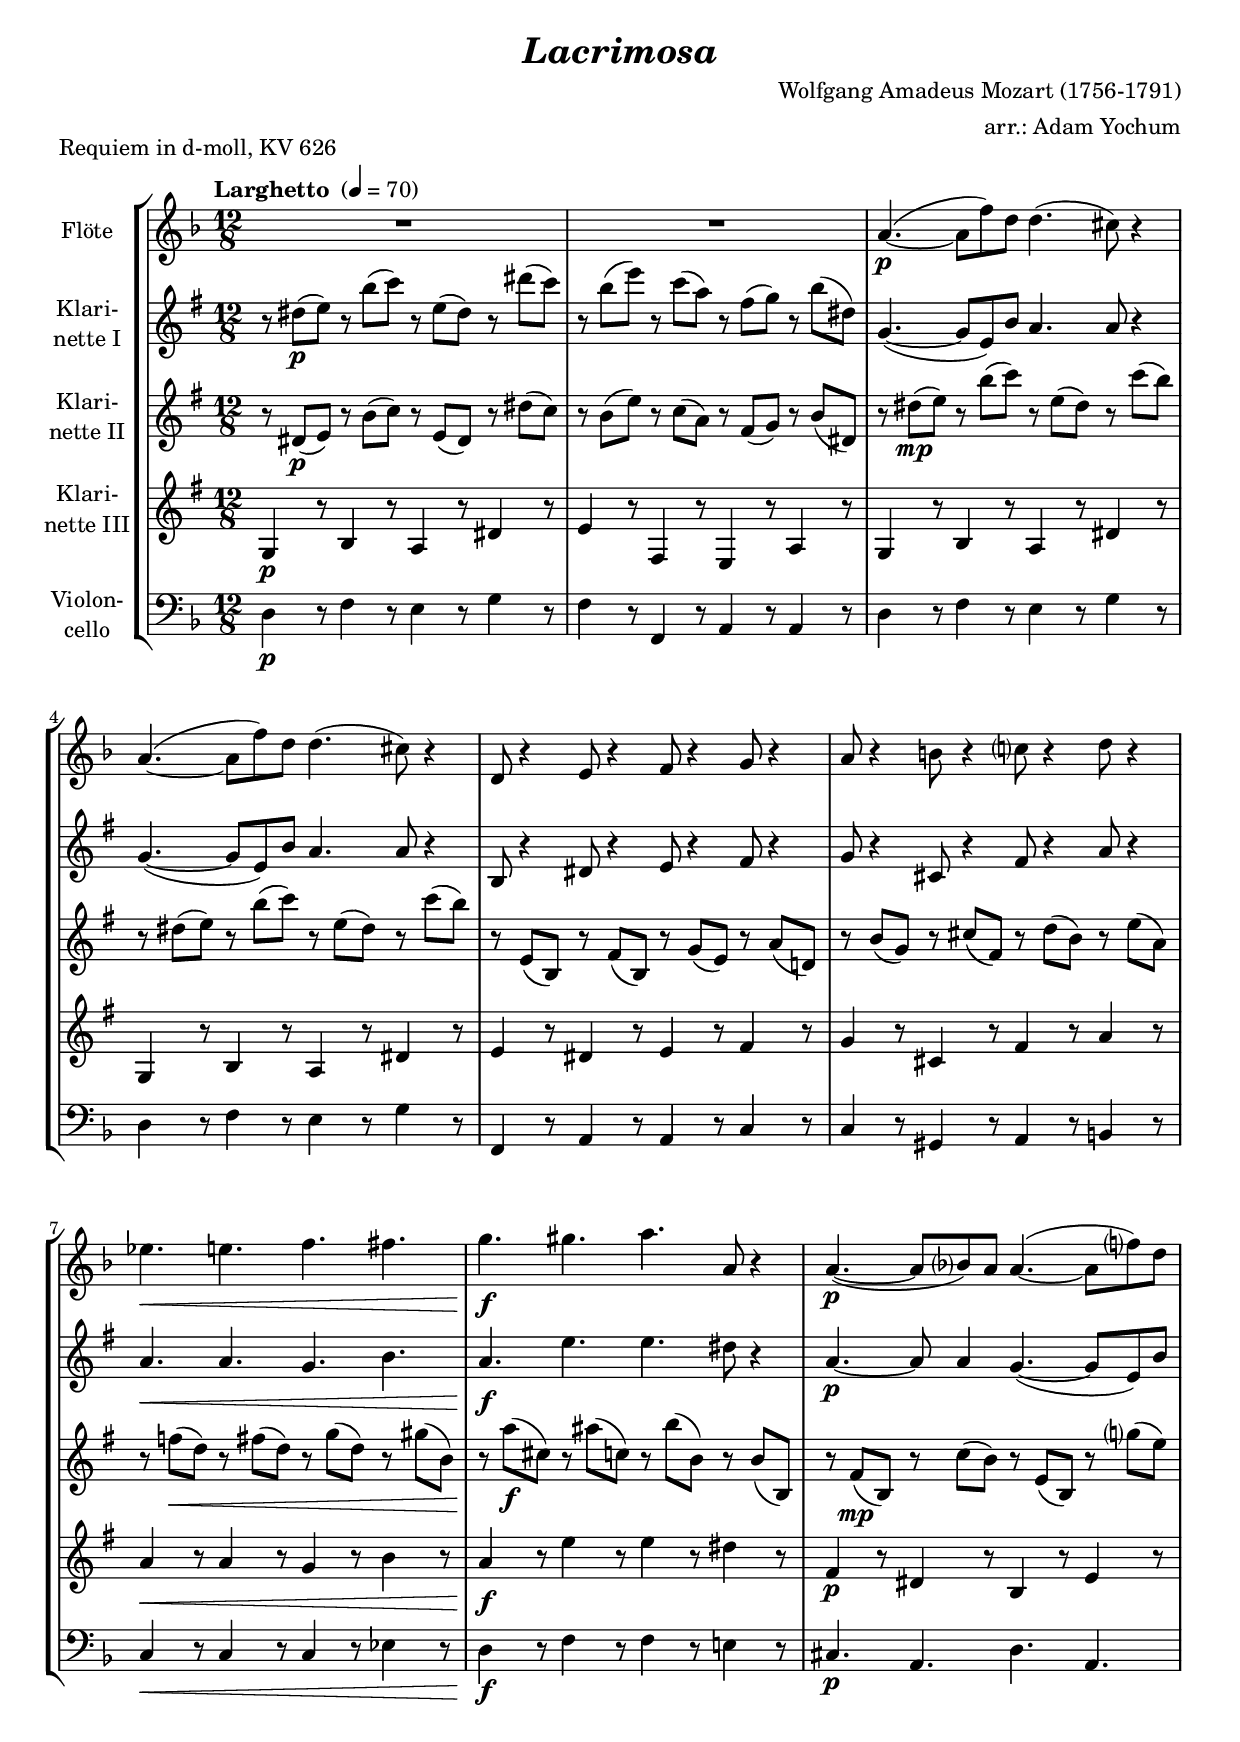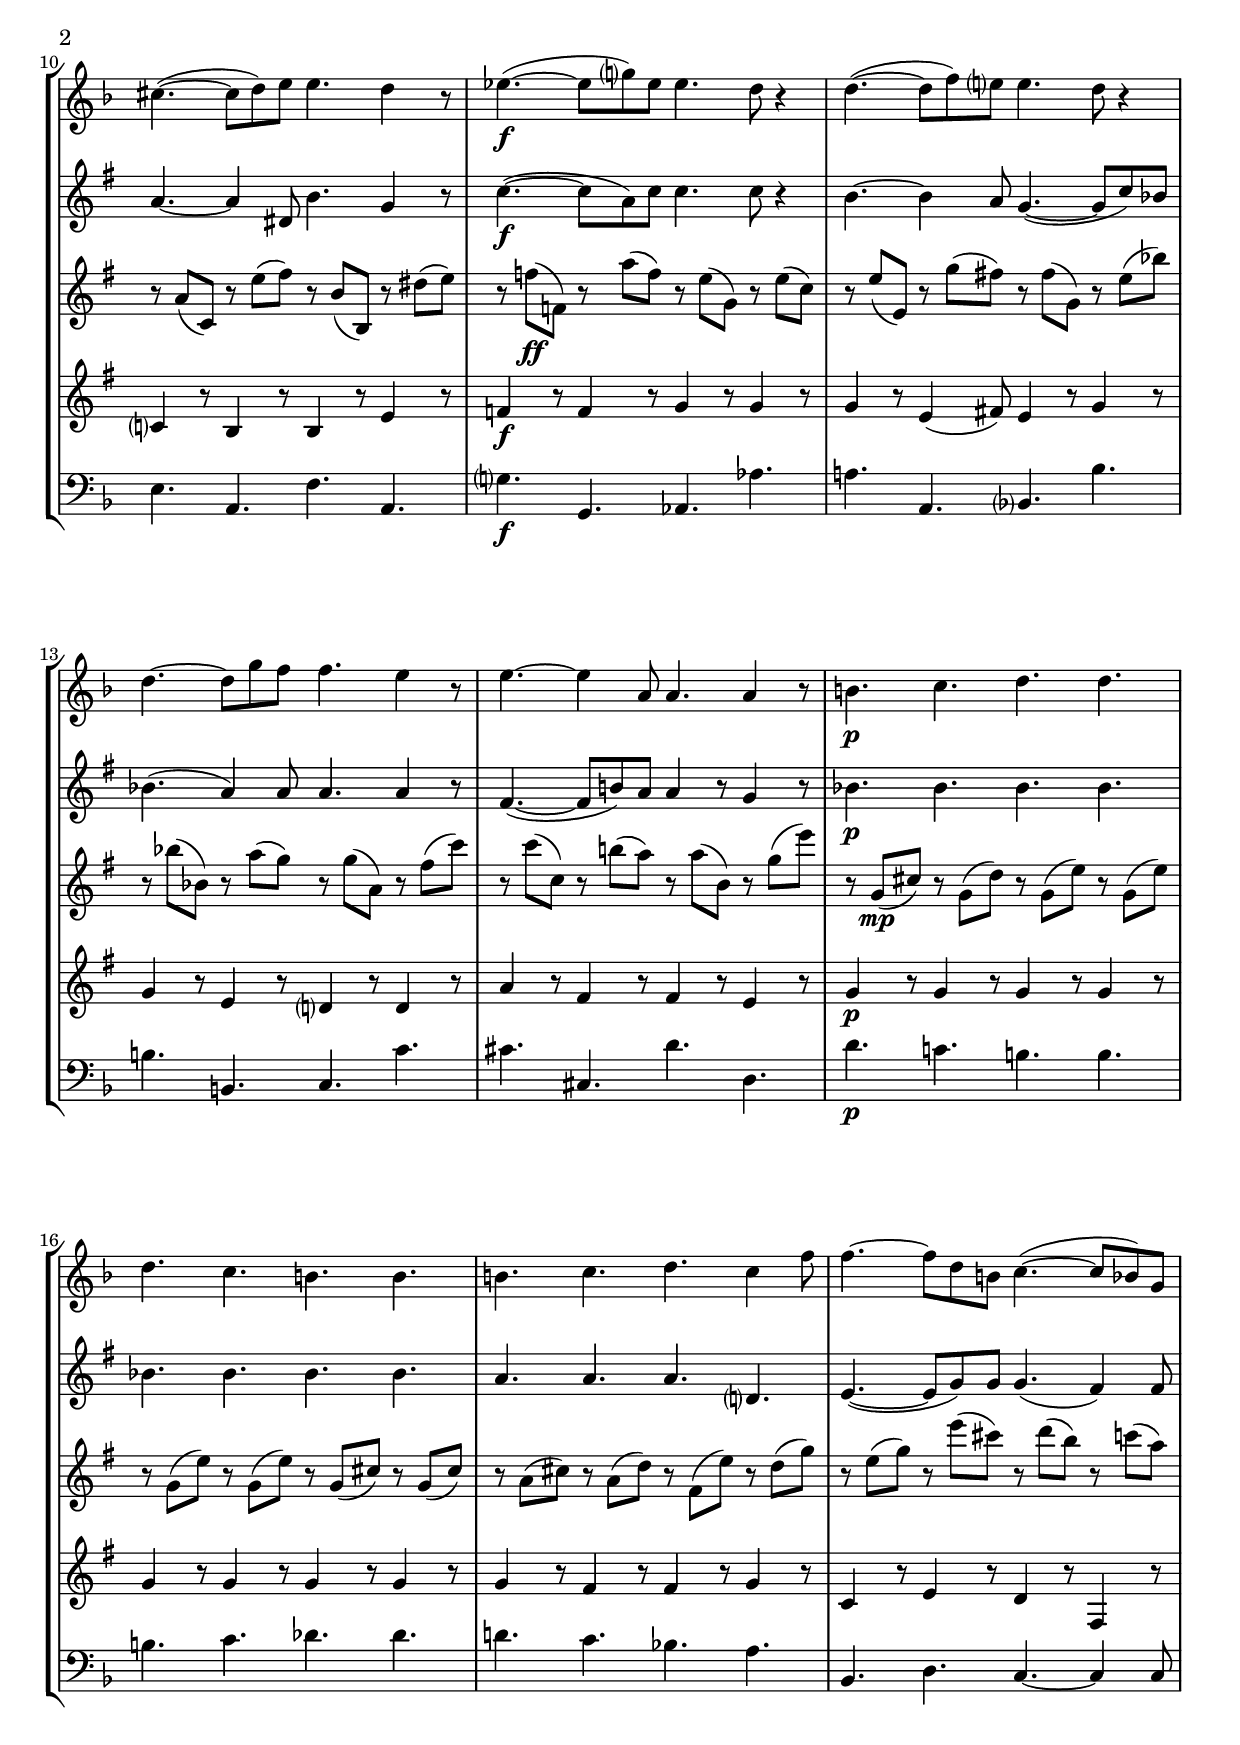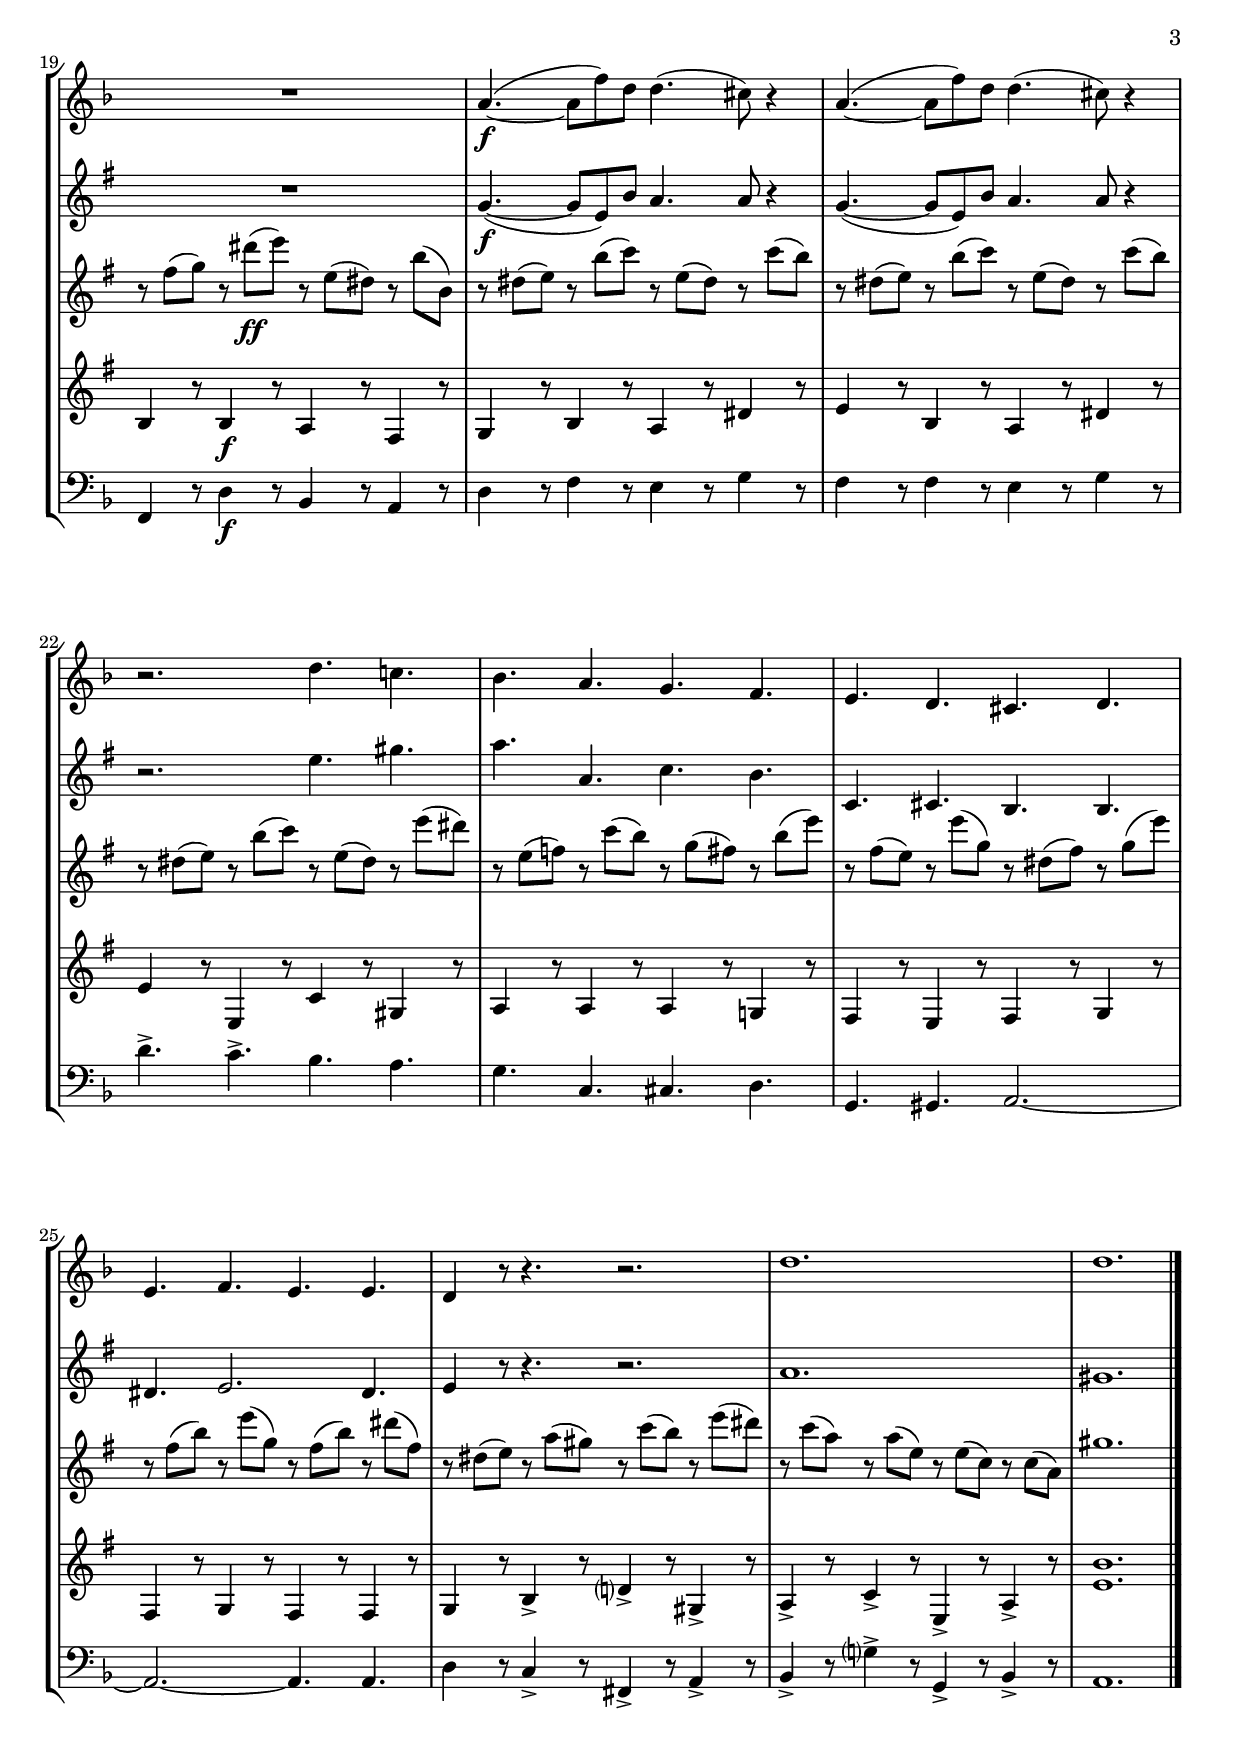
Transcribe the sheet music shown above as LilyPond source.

\version "2.18.2"
\include "deutsch.ly"
  
#(set-global-staff-size 19.5)

\header {
  title     = \markup \bold \italic "Lacrimosa"
  composer  = "Wolfgang Amadeus Mozart (1756-1791)"
  arranger  = "arr.: Adam Yochum"
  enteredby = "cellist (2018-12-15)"
  piece     = "Requiem in d-moll, KV 626 "
}

voiceconsts = {
  \key d \minor
  \time 12/8
  \clef "treble"
%  \numericTimeSignature
  \compressFullBarRests
  % Set default beaming for all staves
% \set Timing.beamExceptions = #'()
% \set Timing.baseMoment     = #(ly:make-moment 1 4)
% \set Timing.beatStructure  = #'(1 1 1)
  \tempo "Larghetto " 4=70
}

micl = "clarinet"
mifl = "flute"
miob = "oboe"
mifh = "french horn"
misx = "tenor sax"
mist = "string ensemble 1"
miba = "cello"

va = \relative c'' {
  \voiceconsts

  R1.*2
  a4.(~\p a8 f') d d4.( cis8) r4
  a4.(~ a8 f') d d4.( cis8) r4

  d,8 r4 e8 r4 f8 r4 g8 r4
  a8 r4 h8 r4 c?8 r4 d8 r4
  es4.\< e f fis

  g\!\f gis a a,8 r4
  a4.(~\p a8 b?) a a4.(~ a8 f'?) d
  cis4.(~ cis8 d) e e4. d4 r8
  es4.(~\f es8 g?) es es4. d8 r4

  d4.(~ d8 f) e? e4. d8 r4
  d4.~ d8 g f f4. e4 r8
  e4.~ e4 a,8 a4. a4 r8
  h4.\p c d d

  d c h h
  h c d c4 f8
  f4.~ f8 d h c4.(~ c8 b) g
  R1.

  a4.(~\f a8 f') d d4.( cis8) r4
  a4.(~ a8 f') d d4.( cis8) r4
  r2. d4. c!
  b a g f

  e d cis d
  e f e e
  d4 r8 r4. r2.
  d'1.
  d \bar "|."
}

vb = \relative c'' {
  \voiceconsts

  r8 cis(\p d) r a'( b) r d,( cis) r cis'( b)
  r a( d) r b( g) r e( f) r a( cis,)
  f,4.(~ f8 d) a' g4. g8 r4

  f4.(~ f8 d) a' g4. g8 r4
  a,8 r4 cis8 r4 d8 r4 e8 r4
  f8 r4 h,8 r4 e8 r4 g8 r4

  g4.\< g f a
  g\!\f d' d cis8 r4
  g4.~\p g8 g4 f4.(~ f8 d) a'
  g4.~ g4 cis,8 a'4. f4 r8

  b4.(~\f b8 g) b b4. b8 r4
  a4.~ a4 g8 f4.(~ f8 b) as
  as4.( g4) g8 g4. g4 r8

  e4.(~ e8 a!) g g4 r8 f4 r8
  as4.\p as as as
  as as as as
  g g g c,?

  d(~ d8 f) f f4.( e4) e8
  R1.
  f4.(~\f f8 d) a' g4. g8 r4
  f4.(~ f8 d) a' g4. g8 r4

  r2. d'4. fis
  g g, b a
  b, h a a
  cis d2. cis4.

  d4 r8 r4. r2.
  g1.
  fis \bar "|."
}

vc = \relative c' {
  \voiceconsts

  r8 cis(\p d) r a'( b) r d,( cis) r cis'( b)
  r a( d) r b( g) r e( f) r a( cis,)
  r cis'(\mp d) r a'( b) r d,( cis) r b'( a)

  r cis,( d) r a'( b) r d,( cis) r b'( a)
  r d,,( a) r e'( a,) r f'( d) r g( c,!)
  r a'( f) r h( e,) r c'( a) r d( g,)

  r es'(\< c) r e( c) r f( c) r fis( a,)
  r\! g'(\f h,) r gis'( b,) r a'( a,) r a( a,)
  r e'(\mp a,) r b'( a) r d, ( a) r f''?( d)

  r g,( b,) r d'( e) r a,( a,) r cis'( d)
  r es(\ff es,) r g'( es) r d( f,) r d'( b)
  r d( d,) r f'( e!) r e( f,) r d'( as')

  r as( as,) r g'( f) r f( g,) r e'( b')
  r b( b,) r a'!( g) r g( a,) r f'( d')
  r f,,(\mp h) r f( c') r f,( d') r f,( d')

  r f,( d') r f,( d') r f,( h) r f( h)
  r g( h) r g( c) r e,( d') r c( f)
  r d( f) r d'( h) r c( a) r b( g)

  r e( f) r cis'(\ff d) r d,( cis) r a'( a,)
  r cis( d) r a'( b) r d,( cis) r b'( a)
  r cis,( d) r a'( b) r d,( cis) r b'( a)

  r cis,( d) r a'( b) r d,( cis) r d'( cis)
  r d,( es) r b'( a) r f( e) r a( d)
  r e,( d) r d'( f,) r cis( e) r f( d')
  
  r e,( a) r d( f,) r e( a) r cis( e,)
  r cis( d) r g( fis) r b( a) r d( cis)
  r b( g) r g( d) r d( b) r b( g)
  fis'1. \bar "|."
}

vd = \relative c {
  \voiceconsts

  f4\p r8 a4 r8 g4 r8 cis4 r8
  d4 r8 e,4 r8 d4 r8 g4 r8
  f4 r8 a4 r8 g4 r8 cis4 r8

  f,4 r8 a4 r8 g4 r8 cis4 r8
  d4 r8 cis4 r8 d4 r8 e4 r8
  f4 r8 h,4 r8 e4 r8 g4 r8

  g4\< r8 g4 r8 f4 r8 a4 r8
  g4\!\f r8 d'4 r8 d4 r8 cis4 r8
  e,4\p r8 cis4 r8 a4 r8 d4 r8
  b?4 r8 a4 r8 a4 r8 d4 r8

  es4\f r8 es4 r8 f4 r8 f4 r8
  f4 r8 d4( e!8) d4 r8 f4 r8
  f4 r8 d4 r8 c?4 r8 c4 r8

  g'4 r8 e4 r8 e4 r8 d4 r8
  f4\p r8 f4 r8 f4 r8 f4 r8
  f4 r8 f4 r8 f4 r8 f4 r8
  f4 r8 e4 r8 e4 r8 f4 r8

  b,4 r8 d4 r8 c4 r8 e,4 r8
  a4 r8 a4\f r8 g4 r8 e4 r8
  f4 r8 a4 r8 g4 r8 cis4 r8
  d4 r8 a4 r8 g4 r8 cis4 r8

  d4 r8 d,4 r8 b'4 r8 fis4 r8
  g4 r8 g4 r8 g4 r8 f!4 r8
  e4 r8 d4 r8 e4 r8 f4 r8
  e4 r8 f4 r8 e4 r8 e4 r8

  f4 r8 a4-> r8 c?4-> r8 fis,4-> r8
  g4-> r8 b4-> r8 d,4-> r8 g4-> r8
  <d' a'>1. \bar "|."
}

ve = \relative c {
  \voiceconsts
  \clef "bass"

  d4\p r8 f4 r8 e4 r8 g4 r8
  f4 r8 f,4 r8 a4 r8 a4 r8
  d4 r8 f4 r8 e4 r8 g4 r8

  d4 r8 f4 r8 e4 r8 g4 r8
  f,4 r8 a4 r8 a4 r8 c4 r8
  c4 r8 gis4 r8 a4 r8 h4 r8
  c4\< r8 c4 r8 c4 r8 es4 r8

  d4\!\f r8 f4 r8 f4 r8 e!4 r8
  cis4.\p a d a
  e' a, f' a,
  g'?\f g, as as'

  a! a, b? b'
  h h, c c'
  cis cis, d' d,
  d'\p c! h h

  h c des des
  d! c b! a
  b, d c~ c4 c8
  f,4 r8 d'4\f r8 b4 r8 a4 r8

  d4 r8 f4 r8 e4 r8 g4 r8
  f4 r8 f4 r8 e4 r8 g4 r8
  d'4.-> c-> b a
  g c, cis d

  g, gis a2.~
  a~ a4. a
  d4 r8 c4-> r8 fis,4-> r8 a4-> r8
  b4-> r8 g'?4-> r8 g,4-> r8 b4-> r8
  a1. \bar "|."
}


music = \new StaffGroup <<
      \new Staff {
	\set Staff.midiInstrument = \mifl
	\set Staff.instrumentName = \markup \center-column { "Flöte" }
	\transpose d d { \va }
      }

      \new Staff {
	\set Staff.midiInstrument = \micl
	\set Staff.instrumentName = \markup \center-column { "Klari-" "nette I" }
	\transpose d e { \vb }
      }

      \new Staff {
	\set Staff.midiInstrument = \micl
	\set Staff.instrumentName = \markup \center-column { "Klari-" "nette II" }
	\transpose d e { \vc }
      }

      \new Staff {
	\set Staff.midiInstrument = \micl
	\set Staff.instrumentName = \markup \center-column { "Klari-" "nette III" }
	\transpose d e { \vd }
      }

      \new Staff {
	\set Staff.midiInstrument = \miba
	\set Staff.instrumentName = \markup \center-column { "Violon-" "cello" }
	\transpose d d { \ve }
      }
>>

\book {
  \score {
    \music
    \layout {}
  }

  \score {
    \unfoldRepeats \music

    \midi {
      \context {
        \Score
      }
    }
  }
}
